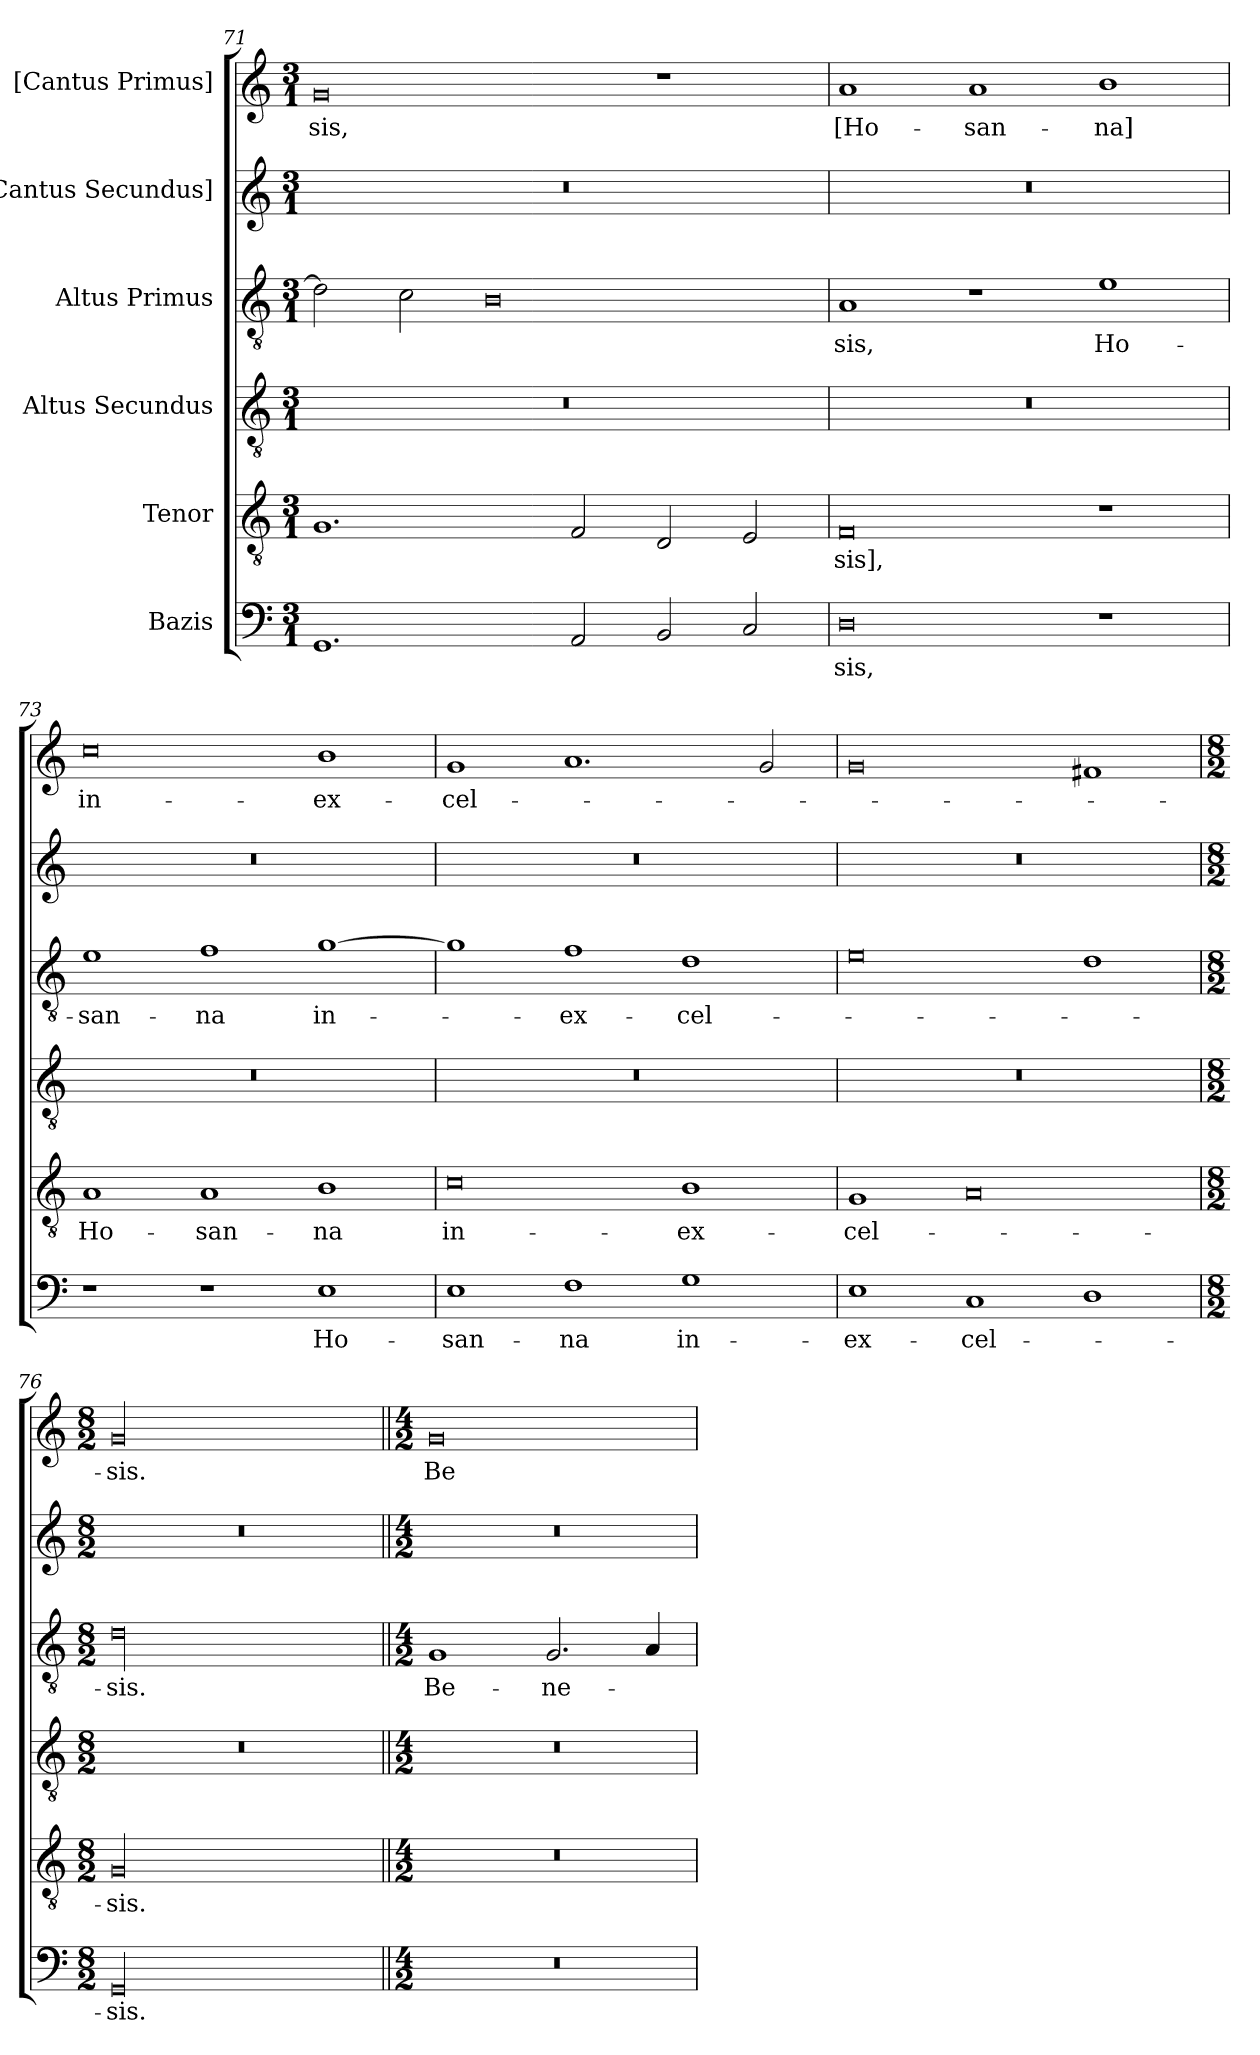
**kern	**text	**kern	**text	**kern	**kern	**text	**kern	**kern	**text
*part6	*part6	*part5	*part5	*part4	*part3	*part3	*part2	*part1	*part1
*staff6	*staff6	*staff5	*staff5	*staff4	*staff3	*staff3	*staff2	*staff1	*staff1
*I"Bazis	*	*I"Tenor	*	*I"Altus Secundus	*I"Altus Primus	*	*I"[Cantus Secundus]	*I"[Cantus Primus]	*
*clefF4	*	*clefGv2	*	*clefGv2	*clefGv2	*	*clefG2	*clefG2	*
*k[]	*	*k[]	*	*k[]	*k[]	*	*k[]	*k[]	*
*M3/1	*	*M3/1	*	*M3/1	*M3/1	*	*M3/1	*M3/1	*
=71	=71	=71	=71	=71	=71	=71	=71	=71	=71
1.GG/	.	1.G/	.	0.r	2d\]	.	0.r	0g/	-sis,
.	.	.	.	.	2c\	.	.	.	.
.	.	.	.	.	0B\	.	.	.	.
2AA/	.	2F/	.	.	.	.	.	.	.
2BB/	.	2D/	.	.	.	.	.	1r	.
2C/	.	2E/	.	.	.	.	.	.	.
=72	=72	=72	=72	=72	=72	=72	=72	=72	=72
0D\	-sis,	0F/	-sis],	0.r	1A/	-sis,	0.r	1a/	[Ho-
.	.	.	.	.	1r	.	.	1a/	-san-
1r	.	1r	.	.	1e\	Ho-	.	1b\	-na]
=73	=73	=73	=73	=73	=73	=73	=73	=73	=73
1r	.	1A/	Ho-	0.r	1e\	-san-	0.r	0cc\	in-
1r	.	1A/	-san-	.	1f\	-na	.	.	.
1E\	Ho-	1B\	-na	.	[1g\	in-	.	1b\	ex-
=74	=74	=74	=74	=74	=74	=74	=74	=74	=74
1E\	-san-	0c\	in-	0.r	1g\]	.	0.r	1g/	-cel-
1F\	-na	.	.	.	1f\	ex-	.	1.a/	.
1G\	in-	1B\	ex-	.	1d\	-cel-	.	.	.
.	.	.	.	.	.	.	.	2g/	.
=75	=75	=75	=75	=75	=75	=75	=75	=75	=75
1E\	ex-	1G/	-cel-	0.r	0e\	.	0.r	0g/	.
1C/	-cel-	0A/	.	.	.	.	.	.	.
1D\	.	.	.	.	1d\	.	.	1f#X/	.
=76	=76	=76	=76	=76	=76	=76	=76	=76	=76
*M8/2	*	*M8/2	*	*M8/2	*M8/2	*	*M8/2	*M8/2	*
00GG/	sis.-	00G/	-sis.	00r	00d\	-sis.	00r	00g/	-sis.
=77||	=77||	=77||	=77||	=77||	=77||	=77||	=77||	=77||	=77||
*M4/2	*	*M4/2	*	*M4/2	*M4/2	*	*M4/2	*M4/2	*
0r	.	0r	.	0r	1G/	Be-	0r	0g/	Be-
.	.	.	.	.	2.G/	-ne-	.	.	.
.	.	.	.	.	4A/	.	.	.	.
=	=	=	=	=	=	=	=	=	=
*-	*-	*-	*-	*-	*-	*-	*-	*-	*-
